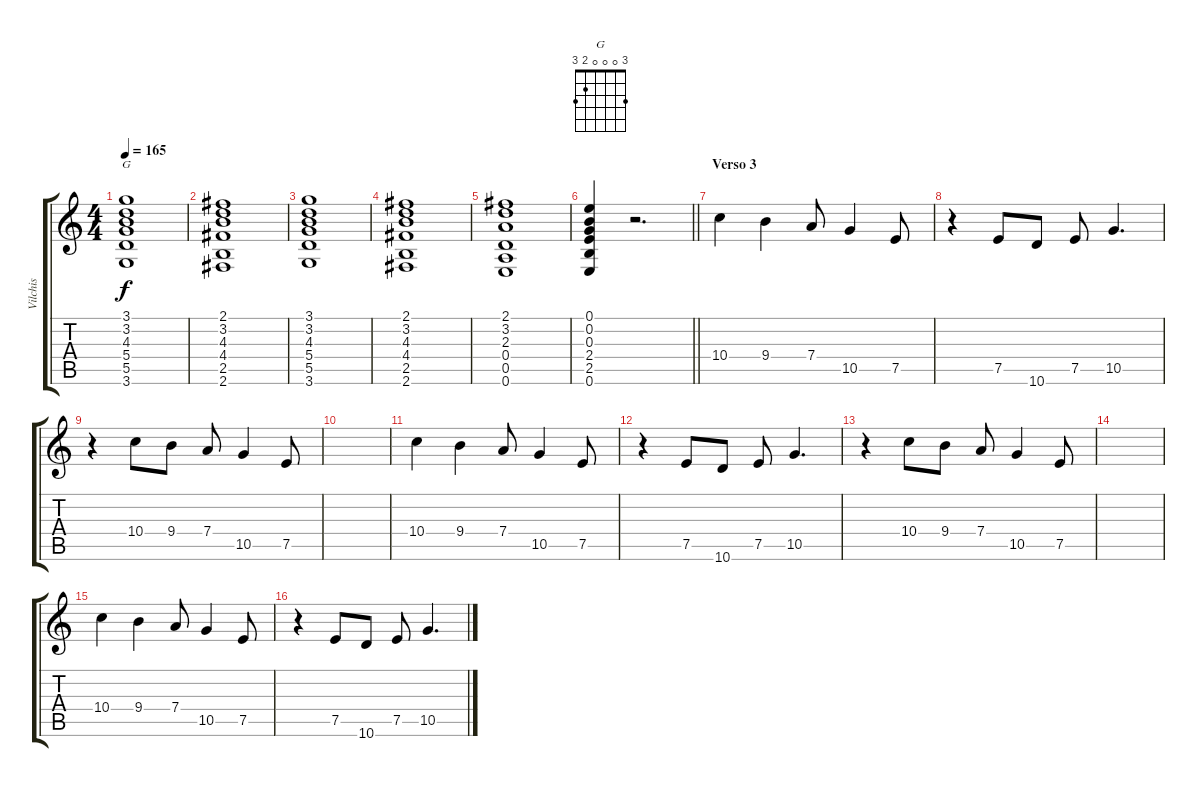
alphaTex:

\track ("Vilchis" "Vilchis") {instrument acousticguitarsteel}
\staff {score tabs}
\tuning (E4 B3 G3 D3 A2 E2) {hide}
\chord ("G" 3 0 0 0 2 3)
\ts (4 4)
\tempo 165
\clef g2
\ks c
(3.1 3.2 4.3 5.4 5.5 3.6).1{ch "G" dy f} |
(2.1 3.2 4.3 4.4 2.5 2.6).1 |
(3.1 3.2 4.3 5.4 5.5 3.6).1 |
(2.1 3.2 4.3 4.4 2.5 2.6).1 |
(2.1 3.2 2.3 0.4 0.5 0.6).1 |
\barLineRight lightlight
(0.1 0.2 0.3 2.4 2.5 0.6).4 r.2{d} |
\section ("" "Verso 3")
10.4.4 9.4.4 7.4.8 10.5.4 7.5.8 |
r.4 7.5.8 10.6.8 7.5.8 10.5.4{d} |
r.4 10.4.8 9.4.8 7.4.8 10.5.4 7.5.8 |
|
10.4.4 9.4.4 7.4.8 10.5.4 7.5.8 |
r.4 7.5.8 10.6.8 7.5.8 10.5.4{d} |
r.4 10.4.8 9.4.8 7.4.8 10.5.4 7.5.8 |
|
10.4.4 9.4.4 7.4.8 10.5.4 7.5.8 |
r.4 7.5.8 10.6.8 7.5.8 10.5.4{d}
